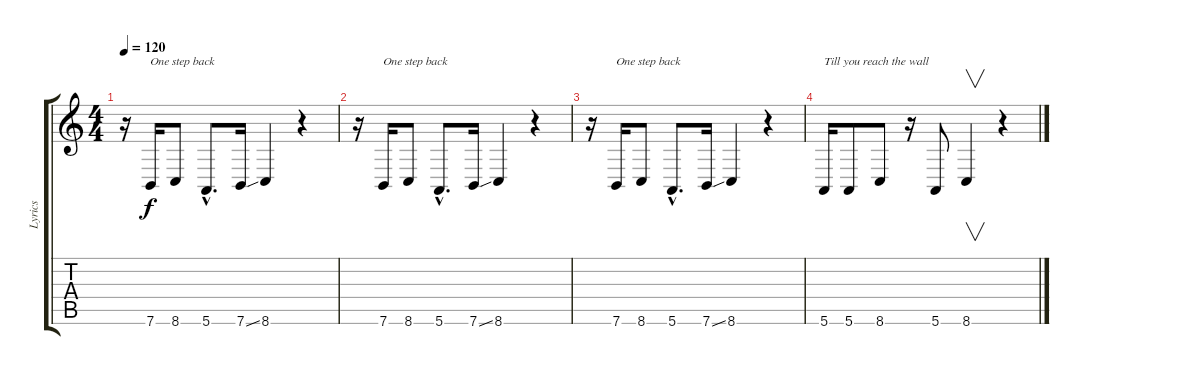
\track ("Lyrics" "Lyrics") {instrument oboe}
\staff {score tabs}
\tuning (E4 B3 G3 D3 A2 E2) {hide}
\ts (4 4)
\tempo 120
\clef g2
\ks c
r.16{dy f instrument oboe} 7.6.16{txt "One step back"} 8.6.8 5.6{hac}.8{d} 7.6{ss}.16 8.6.4 r.4 |
r.16 7.6.16{txt "One step back"} 8.6.8 5.6{hac}.8{d} 7.6{ss}.16 8.6.4 r.4 |
r.16 7.6.16{txt "One step back"} 8.6.8 5.6{hac}.8{d} 7.6{ss}.16 8.6.4 r.4 |
5.6.16{txt "Till you reach the wall"} 5.6.8 8.6.8 r.16 5.6.8 8.6.4{v} r.4
